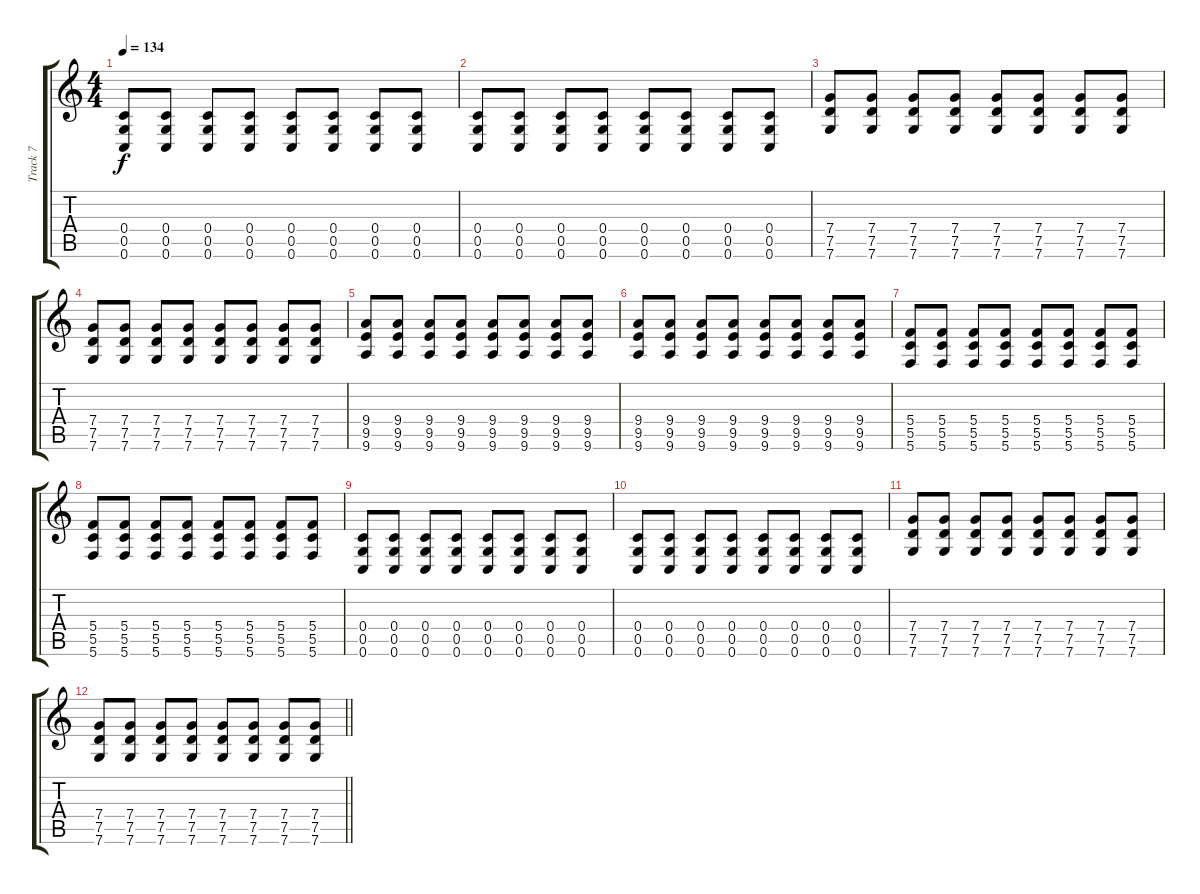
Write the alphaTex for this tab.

\track ("Track 7" "Track 7") {instrument distortionguitar}
\staff {score tabs}
\tuning (D4 A3 F3 C3 G2 C2) {hide}
\ts (4 4)
\tempo 134
\clef g2
\ks c
(0.4 0.5 0.6).8{dy f} (0.4 0.5 0.6).8 (0.4 0.5 0.6).8 (0.4 0.5 0.6).8 (0.4 0.5 0.6).8 (0.4 0.5 0.6).8 (0.4 0.5 0.6).8 (0.4 0.5 0.6).8 |
(0.4 0.5 0.6).8 (0.4 0.5 0.6).8 (0.4 0.5 0.6).8 (0.4 0.5 0.6).8 (0.4 0.5 0.6).8 (0.4 0.5 0.6).8 (0.4 0.5 0.6).8 (0.4 0.5 0.6).8 |
(7.4 7.5 7.6).8 (7.4 7.5 7.6).8 (7.4 7.5 7.6).8 (7.4 7.5 7.6).8 (7.4 7.5 7.6).8 (7.4 7.5 7.6).8 (7.4 7.5 7.6).8 (7.4 7.5 7.6).8 |
(7.4 7.5 7.6).8 (7.4 7.5 7.6).8 (7.4 7.5 7.6).8 (7.4 7.5 7.6).8 (7.4 7.5 7.6).8 (7.4 7.5 7.6).8 (7.4 7.5 7.6).8 (7.4 7.5 7.6).8 |
(9.4 9.5 9.6).8 (9.4 9.5 9.6).8 (9.4 9.5 9.6).8 (9.4 9.5 9.6).8 (9.4 9.5 9.6).8 (9.4 9.5 9.6).8 (9.4 9.5 9.6).8 (9.4 9.5 9.6).8 |
(9.4 9.5 9.6).8 (9.4 9.5 9.6).8 (9.4 9.5 9.6).8 (9.4 9.5 9.6).8 (9.4 9.5 9.6).8 (9.4 9.5 9.6).8 (9.4 9.5 9.6).8 (9.4 9.5 9.6).8 |
(5.4 5.5 5.6).8 (5.4 5.5 5.6).8 (5.4 5.5 5.6).8 (5.4 5.5 5.6).8 (5.4 5.5 5.6).8 (5.4 5.5 5.6).8 (5.4 5.5 5.6).8 (5.4 5.5 5.6).8 |
(5.4 5.5 5.6).8 (5.4 5.5 5.6).8 (5.4 5.5 5.6).8 (5.4 5.5 5.6).8 (5.4 5.5 5.6).8 (5.4 5.5 5.6).8 (5.4 5.5 5.6).8 (5.4 5.5 5.6).8 |
(0.4 0.5 0.6).8 (0.4 0.5 0.6).8 (0.4 0.5 0.6).8 (0.4 0.5 0.6).8 (0.4 0.5 0.6).8 (0.4 0.5 0.6).8 (0.4 0.5 0.6).8 (0.4 0.5 0.6).8 |
(0.4 0.5 0.6).8 (0.4 0.5 0.6).8 (0.4 0.5 0.6).8 (0.4 0.5 0.6).8 (0.4 0.5 0.6).8 (0.4 0.5 0.6).8 (0.4 0.5 0.6).8 (0.4 0.5 0.6).8 |
(7.4 7.5 7.6).8 (7.4 7.5 7.6).8 (7.4 7.5 7.6).8 (7.4 7.5 7.6).8 (7.4 7.5 7.6).8 (7.4 7.5 7.6).8 (7.4 7.5 7.6).8 (7.4 7.5 7.6).8 |
\barLineRight lightlight
(7.4 7.5 7.6).8 (7.4 7.5 7.6).8 (7.4 7.5 7.6).8 (7.4 7.5 7.6).8 (7.4 7.5 7.6).8 (7.4 7.5 7.6).8 (7.4 7.5 7.6).8 (7.4 7.5 7.6).8
